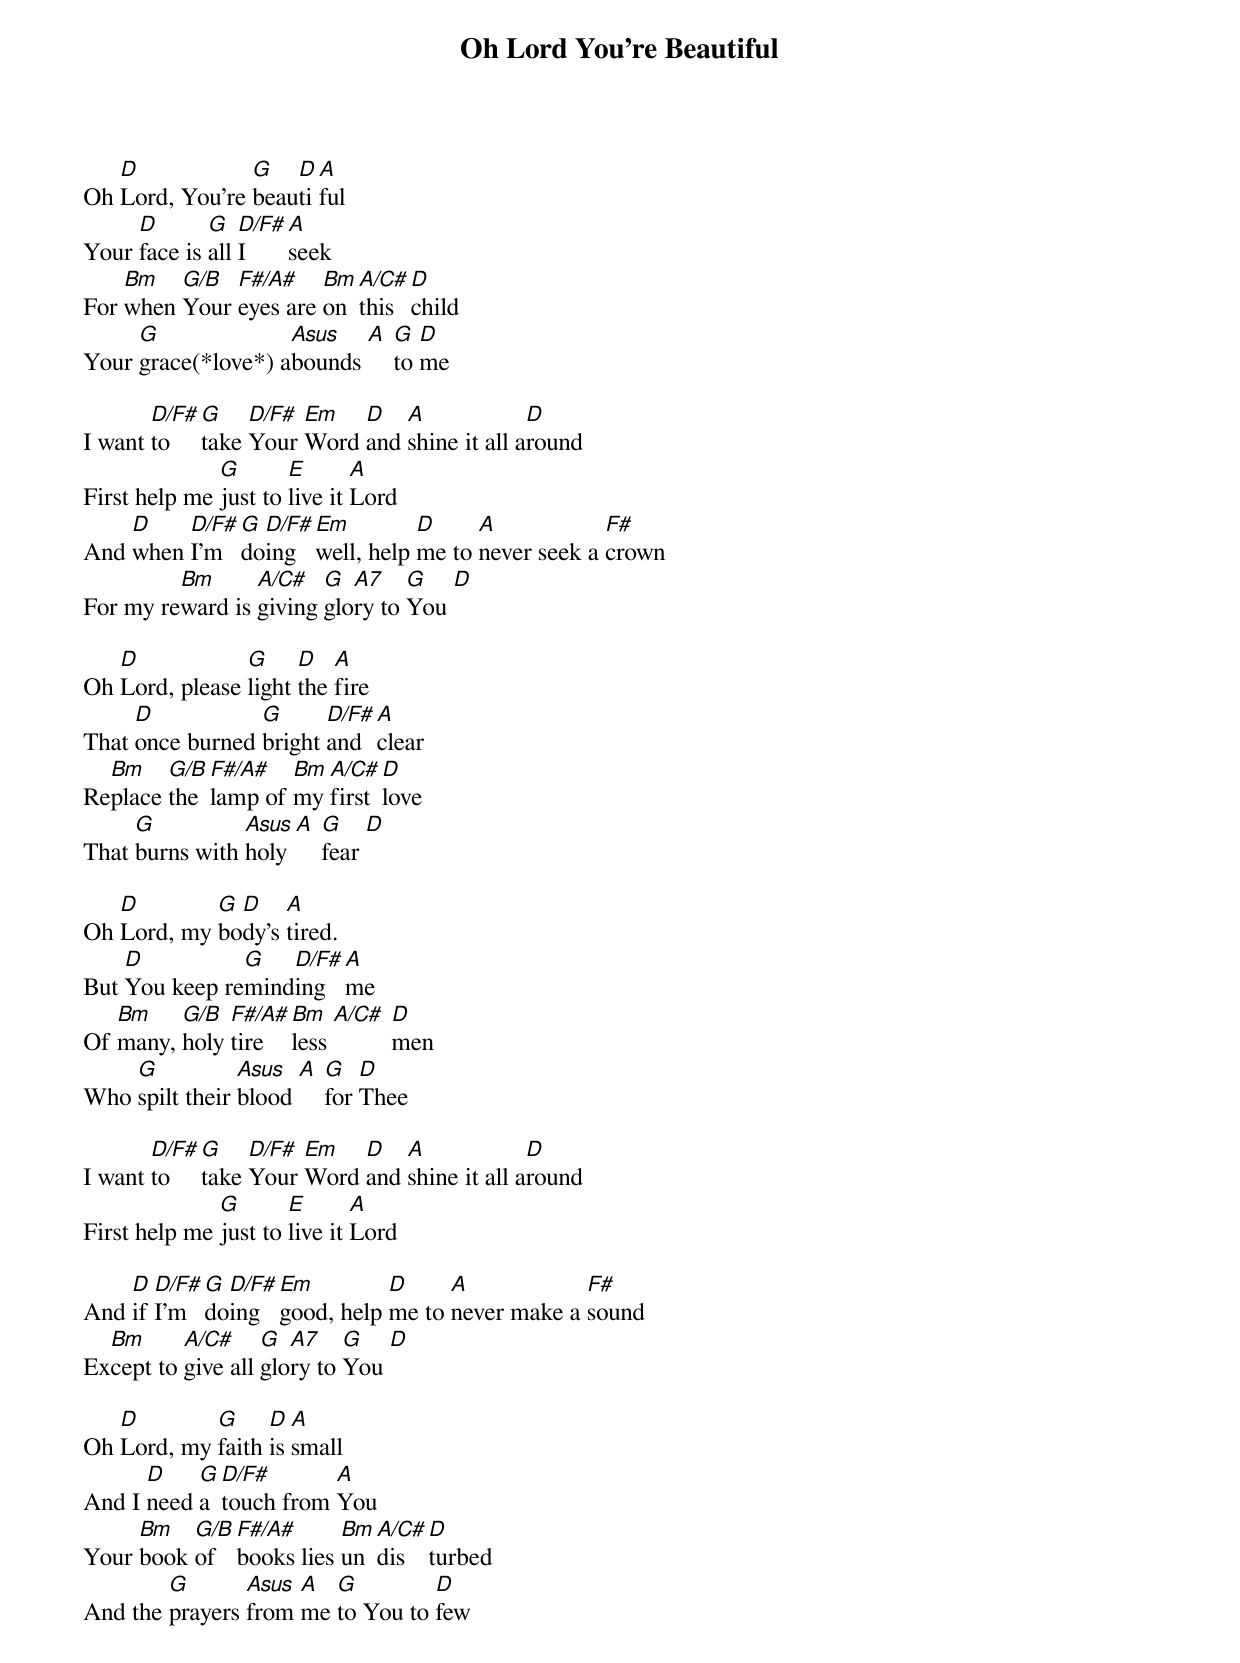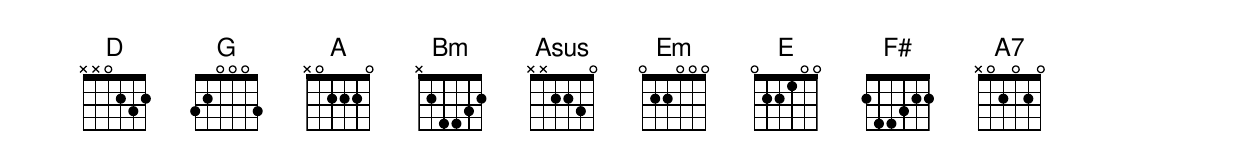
{title: Oh Lord You're Beautiful}
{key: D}
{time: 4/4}
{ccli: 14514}
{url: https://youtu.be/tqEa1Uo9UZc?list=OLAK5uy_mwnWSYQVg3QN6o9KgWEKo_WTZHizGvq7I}
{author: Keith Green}
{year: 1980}
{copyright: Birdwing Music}

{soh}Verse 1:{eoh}
Oh [D]Lord, You're [G]beau[D]ti[A]ful
Your [D]face is [G]all [D/F#]I [A]seek
For [Bm]when [G/B]Your [F#/A#]eyes are [Bm]on [A/C#]this [D]child
Your [G]grace(*love*) a[Asus]bounds [A] [G]to [D]me

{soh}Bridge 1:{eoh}
I want [D/F#]to [G]take [D/F#]Your [Em]Word [D]and [A]shine it all a[D]round
First help me [G]just to [E]live it [A]Lord
And [D]when [D/F#]I'm [G]do[D/F#]ing [Em]well, help [D]me to [A]never seek a [F#]crown
For my re[Bm]ward is [A/C#]giving [G]glo[A7]ry to [G]You [D]

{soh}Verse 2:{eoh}
Oh [D]Lord, please [G]light [D]the [A]fire
That [D]once burned [G]bright [D/F#]and [A]clear
Re[Bm]place [G/B]the [F#/A#]lamp of [Bm]my [A/C#]first [D]love
That [G]burns with [Asus]holy [A] [G]fear [D]

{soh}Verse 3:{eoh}
Oh [D]Lord, my [G]bo[D]dy's [A]tired.
But [D]You keep re[G]mind[D/F#]ing [A]me
Of [Bm]many, [G/B]holy [F#/A#]tire[Bm]less [A/C#] [D]men
Who [G]spilt their [Asus]blood [A] [G]for [D]Thee

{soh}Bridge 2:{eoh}
I want [D/F#]to [G]take [D/F#]Your [Em]Word [D]and [A]shine it all a[D]round
First help me [G]just to [E]live it [A]Lord

And [D]if [D/F#]I'm [G]do[D/F#]ing [Em]good, help [D]me to [A]never make a [F#]sound
Ex[Bm]cept to [A/C#]give all [G]glo[A7]ry to [G]You [D]

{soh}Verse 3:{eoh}
Oh [D]Lord, my [G]faith [D]is [A]small
And I [D]need [G]a [D/F#]touch from [A]You
Your [Bm]book [G/B]of [F#/A#]books lies [Bm]un[A/C#]dis[D]turbed
And the [G]prayers [Asus]from [A]me [G]to You to [D]few
